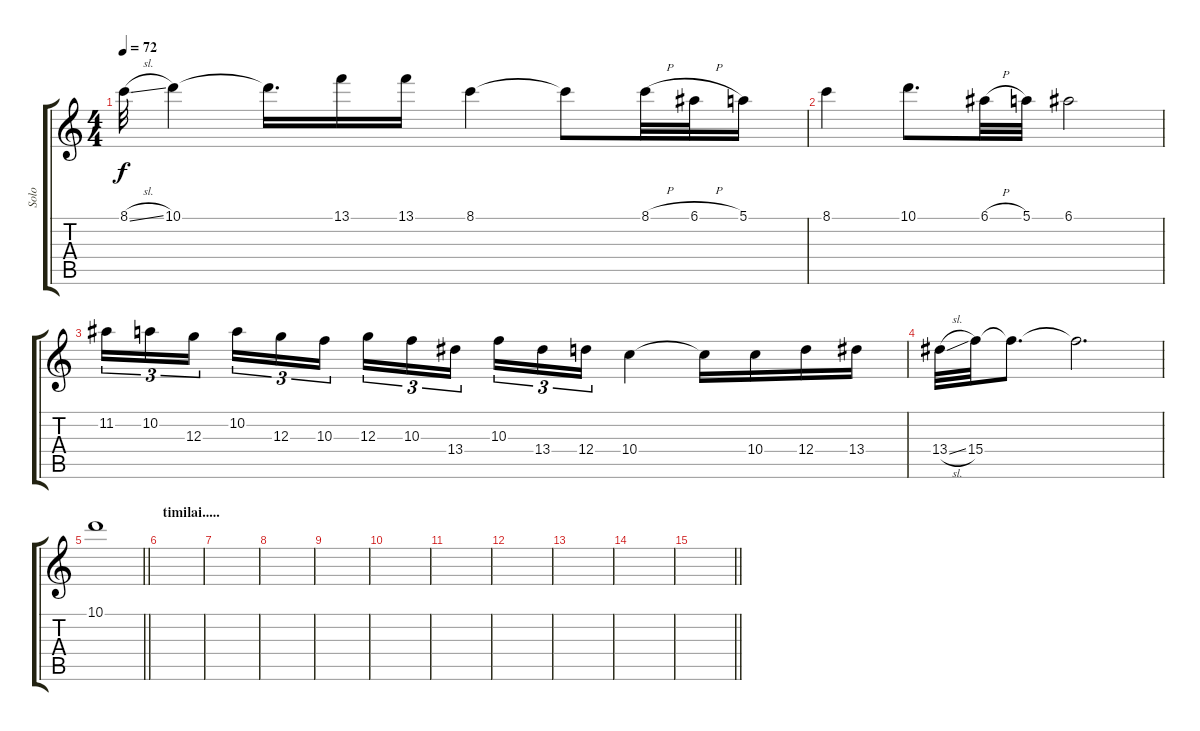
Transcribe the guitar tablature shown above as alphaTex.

\track ("Solo" "Solo") {instrument overdrivenguitar}
\staff {score tabs}
\tuning (E4 B3 G3 D3 A2 E2) {hide}
\ts (4 4)
\tempo 72
\clef g2
\ks c
8.1{sl}.32{dy f} 10.1.4 10.1{t}.16{d} 13.1.16 13.1.16 8.1.4 8.1{t}.8 8.1{h}.32 6.1{h}.32 5.1.16 |
8.1.4 10.1.8{d} 6.1{h}.32 5.1.32 6.1.2 |
11.2.16{tu (3 2)} 10.2.16{tu (3 2)} 12.3.16{tu (3 2) beam splitsecondary} 10.2.16{tu (3 2)} 12.3.16{tu (3 2)} 10.3.16{tu (3 2)} 12.3.16{tu (3 2)} 10.3.16{tu (3 2)} 13.4.16{tu (3 2) beam splitsecondary} 10.3.16{tu (3 2)} 13.4.16{tu (3 2)} 12.4.16{tu (3 2)} 10.4.4 10.4{t}.16 10.4.16 12.4.16 13.4.16 |
13.4{sl}.32 15.4.32 15.4{t}.8{d} 15.4{t}.2{d} |
\barLineRight lightlight
10.1.1 |
\section ("" "timilai.....")
|
|
|
|
|
|
|
|
|
\barLineRight lightlight
